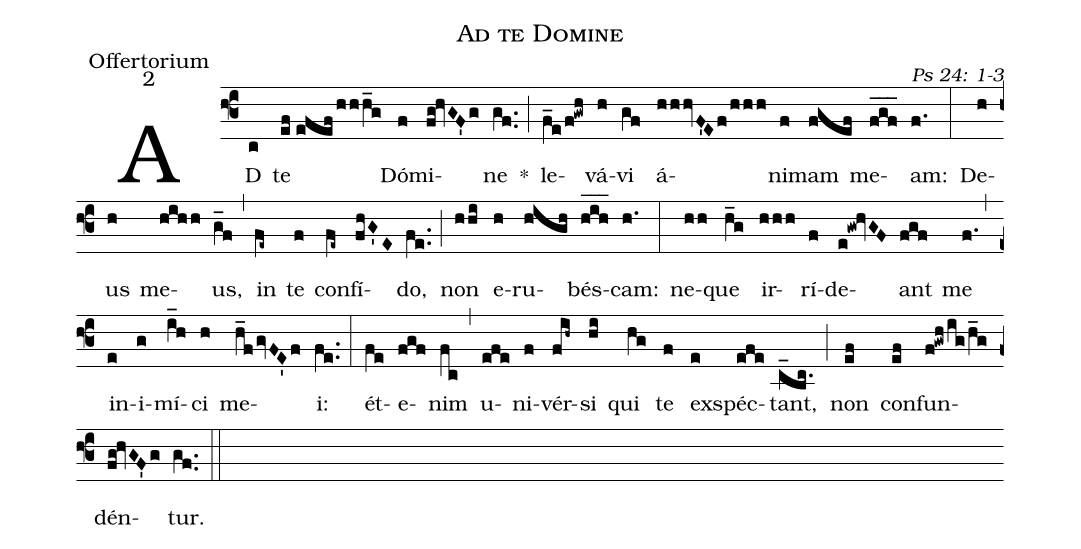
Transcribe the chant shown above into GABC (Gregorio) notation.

name: Ad te Domine;
office-part: Offertorium;
mode: 2;
commentary: Ps 24: 1-3;
%%
(f3) AD(c) te(ef//efefhhh_g) Dó(f)mi(fg!hvGF'g)ne(gf..) *(;) le(f_e/f!gwh)vá(h)vi(gf) á(hhhvF'Ef/hhh)ni(f)mam(fgef) me(f_g_f_)am:(f.) (:)
De(h)us(h) me(hihh)us,(g_f) (,) in(fe~) te(f) con(fe~)fí(fhG'E)do,(fe..) (;) non(hhi) e(h)ru(high)bés(h_i_h_)cam:(h.) (:)
ne(hh)que(h_g) ir(hhh)rí(f)de(e!gw!hvGF)ant(fgf) me(f.) (,) in(e)i(g)mí(i_h)ci(h) me(h_fgvFE'f)i:(fe..) (:)
ét(fe)e(fgf)nim(fc) (,) u(efe)ni(f)vér(fih~)si(hi) qui(hg) te(f) ex(e)spéc(efe)tant,(c_bc.) (;) non(ef) con(ef)fun(f!gwh/ig/h_g)dén(fg!hvGF'g)tur.(gf..) (::)
